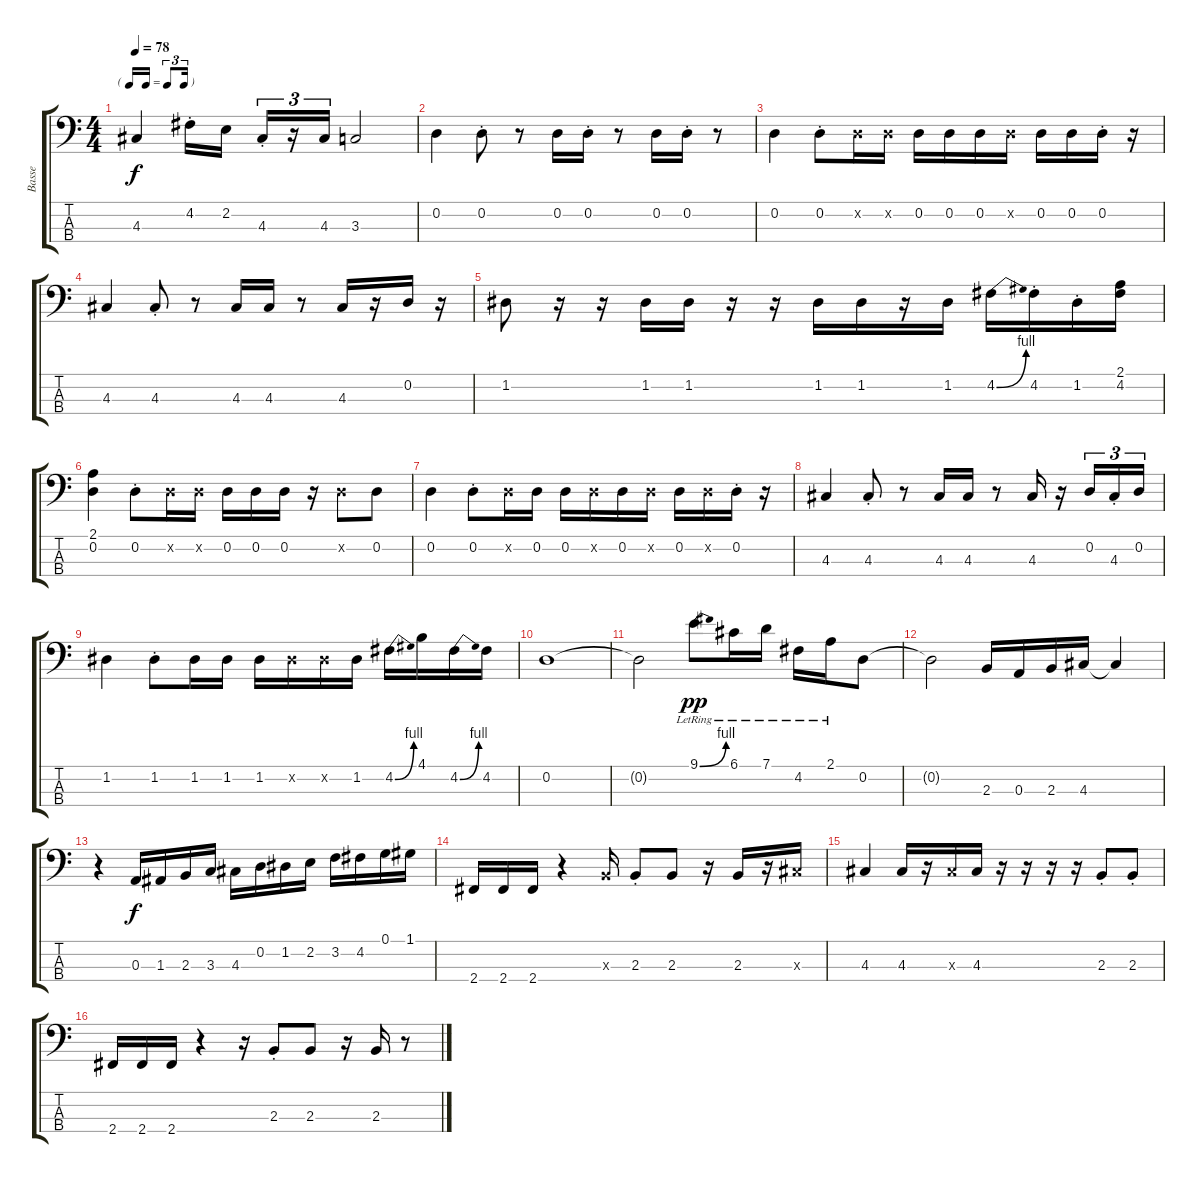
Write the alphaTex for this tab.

\track ("Basse" "Basse") {instrument electricbassfinger}
\staff {score tabs}
\tuning (G2 D2 A1 E1) {hide}
\ts (4 4)
\tf triplet16th
\tempo 78
\clef f4
\ks c
4.3.4{dy f} 4.2{st}.16 2.2.16{beam splitsecondary} 4.3{st}.16{tu (3 2)} r.16{tu (3 2)} 4.3.16{tu (3 2)} 3.3.2 |
0.2.4 0.2{st}.8 r.8 0.2.16 0.2{st}.16 r.8 0.2.16 0.2{st}.16 r.8 |
0.2.4 0.2{st}.8 0.2{x}.16 0.2{x}.16 0.2.16 0.2.16 0.2.16 0.2{x}.16 0.2.16 0.2.16 0.2{st}.16 r.16 |
4.3.4 4.3{st}.8 r.8 4.3.16 4.3.16 r.8 4.3.16 r.16 0.2.16 r.16 |
1.2.8 r.16 r.16 1.2.16 1.2.16 r.16 r.16 1.2.16 1.2.16 r.16 1.2.16 4.2{be (bend 0 0 60 4)}.16 4.2{st}.16 1.2{st}.16 (2.1 4.2).16 |
(2.1 0.2).4 0.2{st}.8 0.2{x}.16 0.2{x}.16 0.2.16 0.2.16 0.2.16 r.16 0.2{x}.8 0.2.8 |
0.2.4 0.2{st}.8 0.2{x}.16 0.2.16 0.2.16 0.2{x}.16 0.2.16 0.2{x}.16 0.2.16 0.2{x}.16 0.2{st}.16 r.16 |
4.3.4 4.3{st}.8 r.8 4.3.16 4.3.16 r.8 4.3.16 r.16 0.2.16{tu (3 2)} 4.3{st}.16{tu (3 2)} 0.2.16{tu (3 2)} |
1.2.4 1.2{st}.8 1.2.16 1.2.16 1.2.16 1.2{x}.16 1.2{x}.16 1.2.16 4.2{be (bend 0 0 60 4)}.16 4.1.16 4.2{be (bend 0 0 60 4)}.16 4.2.16 |
0.2.1 |
0.2{t}.2 9.1{be (bend 0 0 60 4) lr}.8{dy pp} 6.1{lr}.16 7.1{lr}.16 4.2{lr}.16 2.1{lr}.16 0.2.8 |
0.2{t}.2 2.3.16 0.3.16 2.3.16 4.3.16{volume 0 instrument applause} 4.3{t}.4{volume 16} |
r.4 0.3.16{dy f} 1.3.16 2.3.16 3.3.16 4.3.16 0.2.16 1.2.16 2.2.16 3.2.16 4.2.16 0.1.16 1.1.16 |
2.4.16{volume 16 instrument electricbassfinger} 2.4.16 2.4.16 r.4 2.3{x}.16 2.3{st}.8 2.3.8 r.16 2.3.16 r.16 4.3{x}.16 |
4.3.4 4.3.16 r.16 4.3{x}.16 4.3.16 r.16 r.16 r.16 r.16 2.3{st}.8 2.3{st}.8 |
2.4.16 2.4.16 2.4.16 r.4 r.16 2.3{st}.8 2.3.8 r.16 2.3.16 r.8
